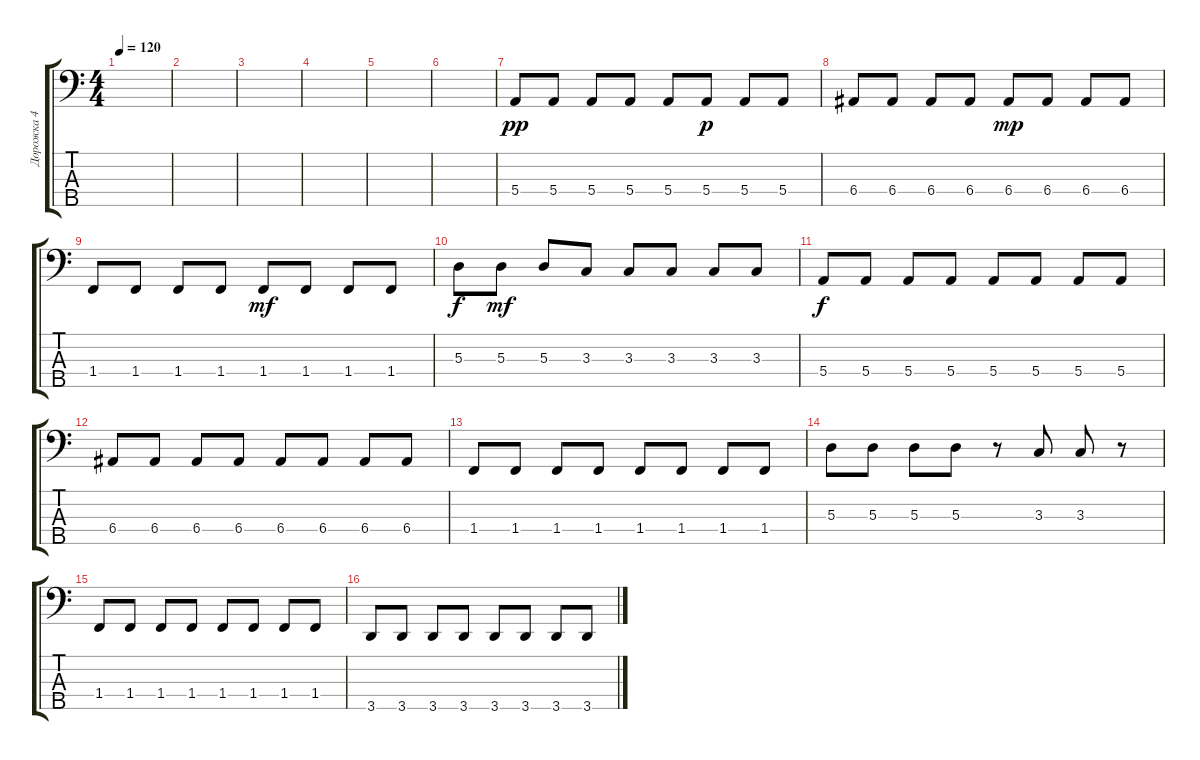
\track ("Дорожка 4" "Дорожка 4") {instrument electricbassfinger}
\staff {score tabs}
\tuning (G2 D2 A1 E1 B0) {hide}
\ts (4 4)
\tempo 120
\clef f4
\ks c
|
|
|
|
|
|
5.4.8{dy pp} 5.4.8 5.4.8 5.4.8 5.4.8 5.4.8{dy p} 5.4.8 5.4.8 |
6.4.8 6.4.8 6.4.8 6.4.8 6.4.8{dy mp} 6.4.8 6.4.8 6.4.8 |
1.4.8 1.4.8 1.4.8 1.4.8 1.4.8{dy mf} 1.4.8 1.4.8 1.4.8 |
5.3.8{dy f} 5.3.8{dy mf} 5.3.8 3.3.8 3.3.8 3.3.8 3.3.8 3.3.8 |
5.4.8{dy f} 5.4.8 5.4.8 5.4.8 5.4.8 5.4.8 5.4.8 5.4.8 |
6.4.8 6.4.8 6.4.8 6.4.8 6.4.8 6.4.8 6.4.8 6.4.8 |
1.4.8 1.4.8 1.4.8 1.4.8 1.4.8 1.4.8 1.4.8 1.4.8 |
5.3.8 5.3.8 5.3.8 5.3.8 r.8 3.3.8 3.3.8 r.8 |
1.4.8 1.4.8 1.4.8 1.4.8 1.4.8 1.4.8 1.4.8 1.4.8 |
3.5.8 3.5.8 3.5.8 3.5.8 3.5.8 3.5.8 3.5.8 3.5.8
